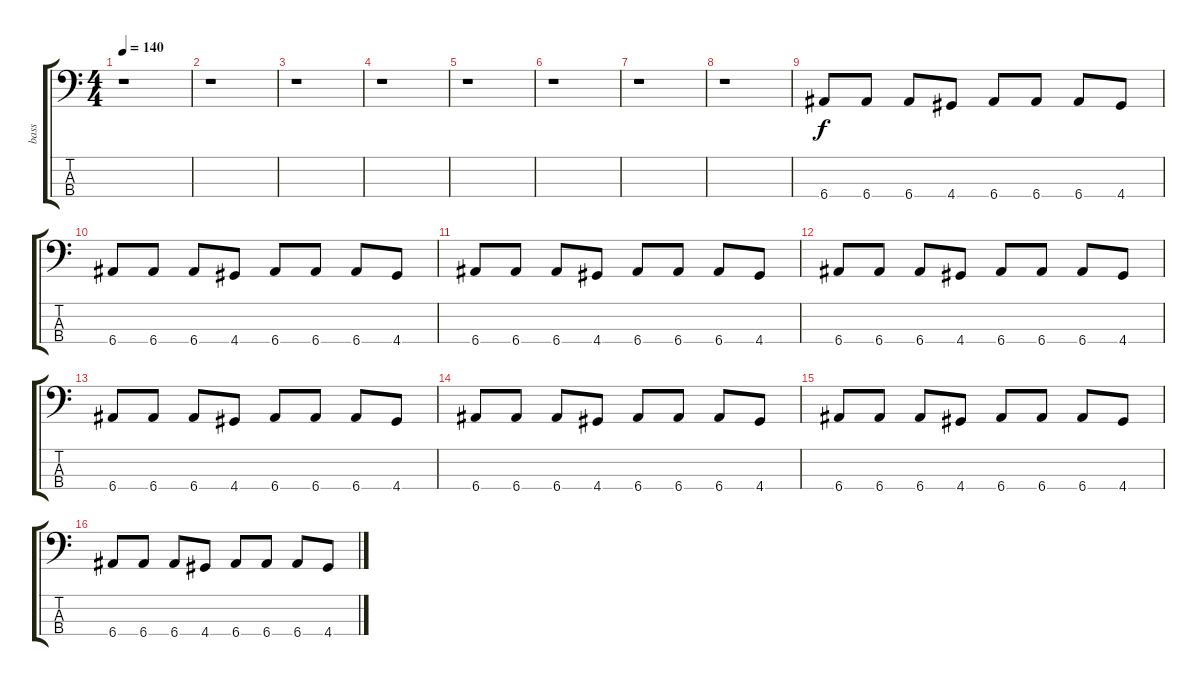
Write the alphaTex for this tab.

\track ("bass" "bass") {instrument electricbassfinger}
\staff {score tabs}
\tuning (G2 D2 A1 E1) {hide}
\ts (4 4)
\tempo 140
\clef f4
\ks c
r.1{dy f} |
r.1 |
r.1 |
r.1 |
r.1 |
r.1 |
r.1 |
r.1 |
6.4.8 6.4.8 6.4.8 4.4.8 6.4.8 6.4.8 6.4.8 4.4.8 |
6.4.8 6.4.8 6.4.8 4.4.8 6.4.8 6.4.8 6.4.8 4.4.8 |
6.4.8 6.4.8 6.4.8 4.4.8 6.4.8 6.4.8 6.4.8 4.4.8 |
6.4.8 6.4.8 6.4.8 4.4.8 6.4.8 6.4.8 6.4.8 4.4.8 |
6.4.8 6.4.8 6.4.8 4.4.8 6.4.8 6.4.8 6.4.8 4.4.8 |
6.4.8 6.4.8 6.4.8 4.4.8 6.4.8 6.4.8 6.4.8 4.4.8 |
6.4.8 6.4.8 6.4.8 4.4.8 6.4.8 6.4.8 6.4.8 4.4.8 |
6.4.8 6.4.8 6.4.8 4.4.8 6.4.8 6.4.8 6.4.8 4.4.8
